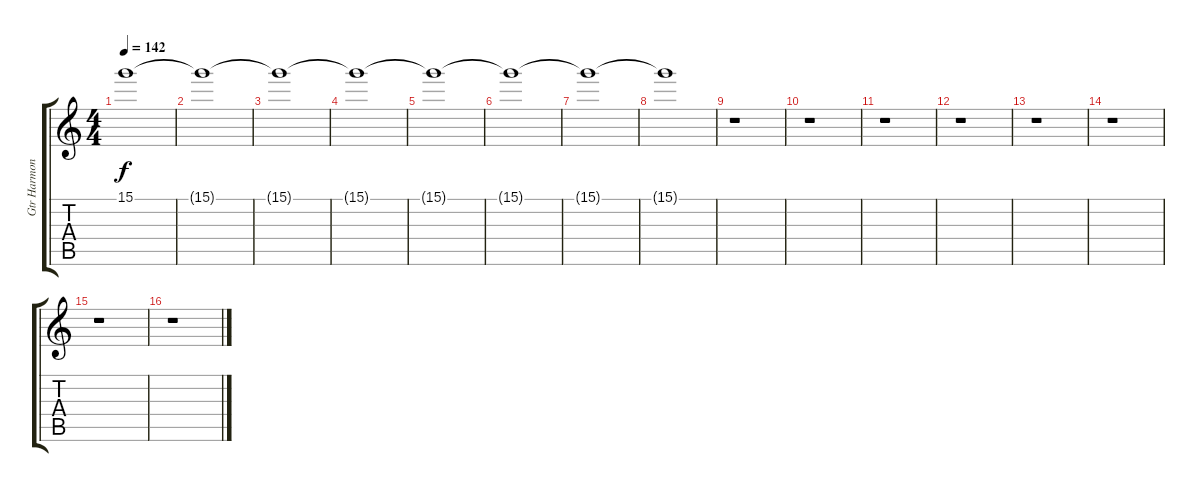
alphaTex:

\track ("Gtr Harmonics" "Gtr Harmon") {instrument guitarharmonics}
\staff {score tabs}
\tuning (E4 B3 G3 D3 A2 E2) {hide}
\ts (4 4)
\tempo 142
\clef g2
\ks c
15.1{t}.1{dy f} |
15.1{t}.1 |
15.1{t}.1 |
15.1{t}.1 |
15.1{t}.1 |
15.1{t}.1 |
15.1{t}.1 |
15.1{t}.1 |
r.1 |
r.1 |
r.1 |
r.1 |
r.1 |
r.1 |
r.1 |
r.1
